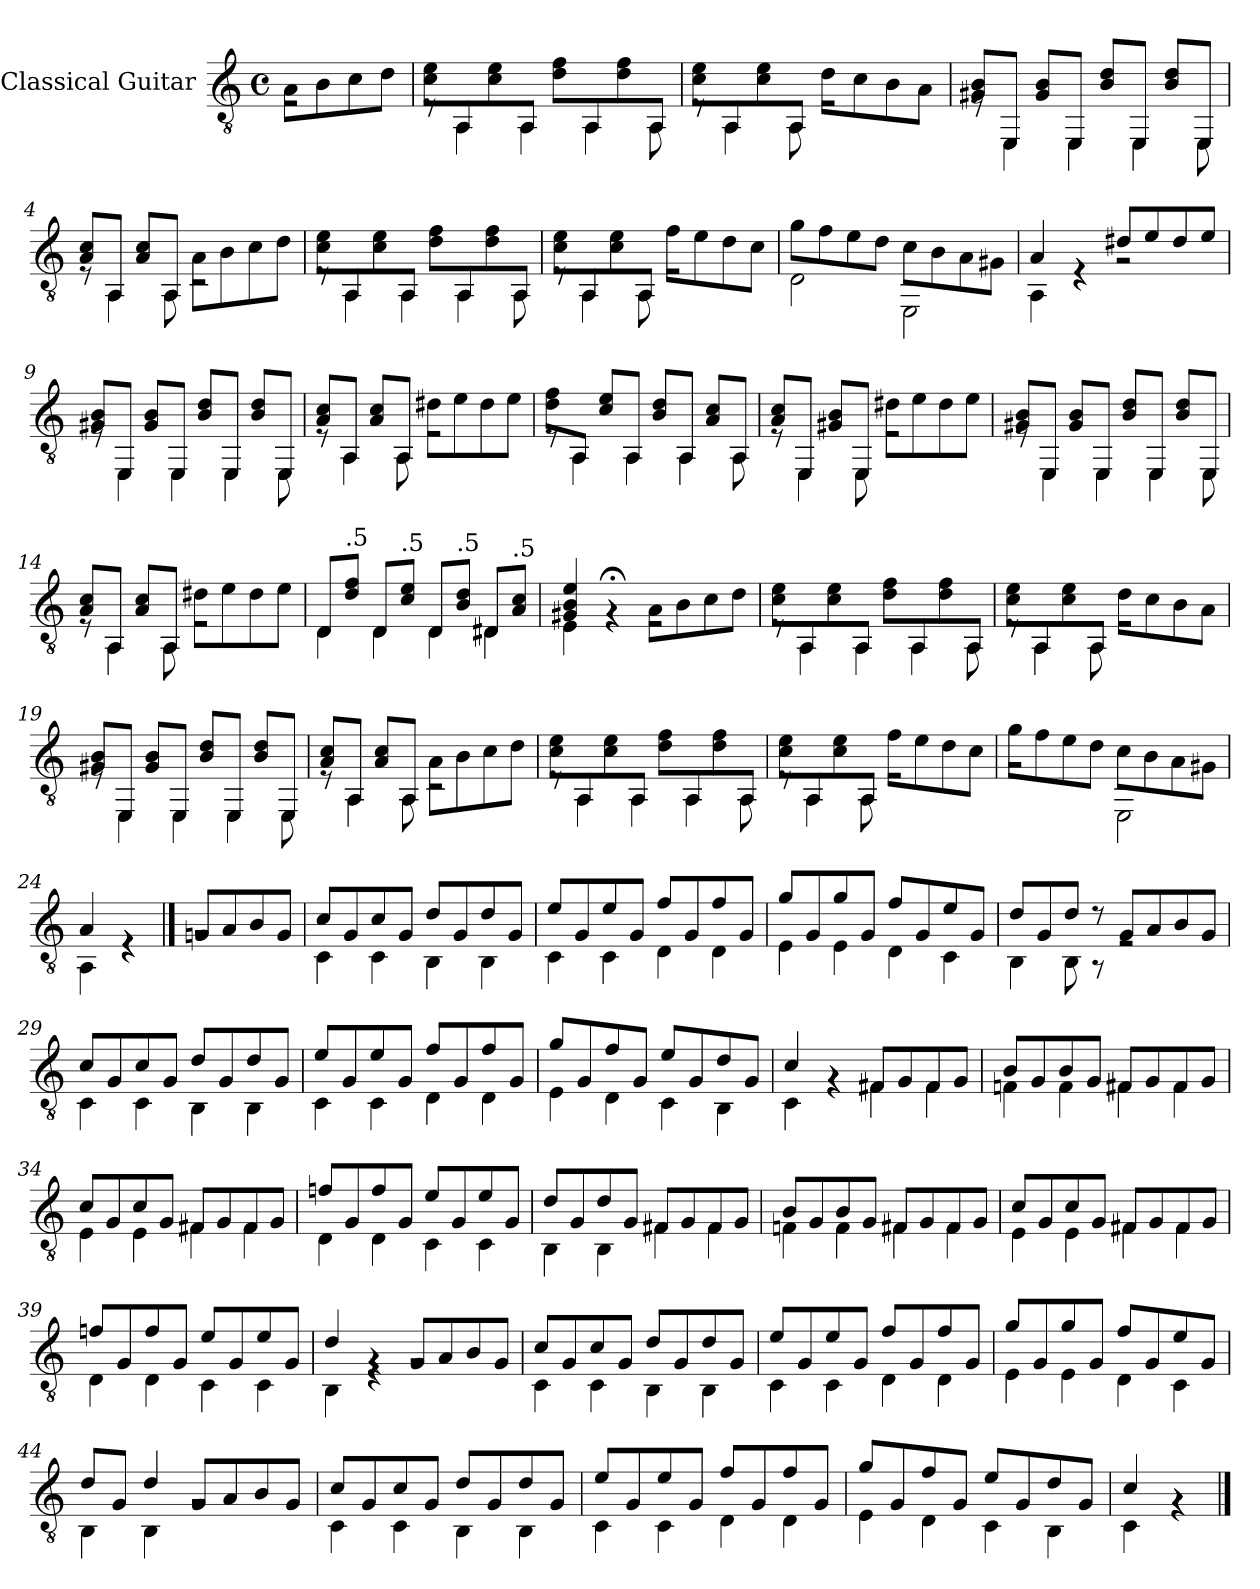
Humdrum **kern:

**kern
*part1
*staff1
*I"Classical Guitar
*I'Ac Gtr
*clefGv2
*k[]
*M4/4
*met(c)
*MM108
=
*^
8A\L	2rE
8B\	.
8c\	.
8d\J	.
=1	=1
8c\ 8e\L	8rE
8AA/	4AA\
8c\ 8e\	.
8AA/J	4AA\
8d\ 8f\L	.
8AA/	4AA\
8d\ 8f\	.
8AA/J	8AA\
=2	=2
8c\ 8e\L	8rE
8AA/	4AA\
8c\ 8e\	.
8AA/J	8AA\
8d\L	2rE
8c\	.
8B\	.
8A\J	.
=3	=3
8G#X/ 8B/L	8rE
8EE/J	4EE\
8G#/ 8B/L	.
8EE/J	4EE\
8B/ 8d/L	.
8EE/J	4EE\
8B/ 8d/L	.
8EE/J	8EE\
!!LO:LB:g=z	!!
=4	=4
8A/ 8c/L	8rE
8AA/J	4AA\
8A/ 8c/L	.
8AA/J	8AA\
8A\L	2rC
8B\	.
8c\	.
8d\J	.
=5	=5
8c\ 8e\L	8rE
8AA/	4AA\
8c\ 8e\	.
8AA/J	4AA\
8d\ 8f\L	.
8AA/	4AA\
8d\ 8f\	.
8AA/J	8AA\
=6	=6
8c\ 8e\L	8rE
8AA/	4AA\
8c\ 8e\	.
8AA/J	8AA\
8f\L	2rE
8e\	.
8d\	.
8c\J	.
=7	=7
8g\L	2D\
8f\	.
8e\	.
8d\J	.
8c\L	2EE\
8B\	.
8A\	.
8G#X\J	.
!!LO:LB:g=z	!!
=8	=8
4A/	4AA\
4rE	4rE
8d#X/L	2rG
8e/	.
8d#/	.
8e/J	.
=9	=9
8G#X/ 8B/L	8rE
8EE/J	4EE\
8G#/ 8B/L	.
8EE/J	4EE\
8B/ 8d/L	.
8EE/J	4EE\
8B/ 8d/L	.
8EE/J	8EE\
=10	=10
8A/ 8c/L	8rE
8AA/J	4AA\
8A/ 8c/L	.
8AA/J	8AA\
8d#X\L	2rE
8e\	.
8d#\	.
8e\J	.
=11	=11
8d\ 8f\L	8rE
8AA/J	4AA\
8c\ 8e\L	.
8AA/J	4AA\
8B\ 8d\L	.
8AA/J	4AA\
8A\ 8c\L	.
8AA/J	8AA\
!!LO:LB:g=z	!!
=12	=12
8A\ 8c\L	8rE
8EE/J	4EE\
8G#X\ 8B\L	.
8EE/J	8EE\
8d#X\L	2rE
8e\	.
8d#\	.
8e\J	.
=13	=13
8G#X/ 8B/L	8rE
8EE/J	4EE\
8G#/ 8B/L	.
8EE/J	4EE\
8B/ 8d/L	.
8EE/J	4EE\
8B/ 8d/L	.
8EE/J	8EE\
=14	=14
8A/ 8c/L	8rE
8AA/J	4AA\
8A/ 8c/L	.
8AA/J	8AA\
8d#X\L	2rE
8e\	.
8d#\	.
8e\J	.
=15	=15
*MM108	*
8D/L	4D\
*MM106	*
!LO:TX:a:t=.5	!
8d/ 8f/J	.
*MM105	*
8D/L	4D\
*MM103	*
!LO:TX:a:t=.5	!
8c/ 8e/J	.
*MM102	*
8D/L	4D\
*MM100	*
!LO:TX:a:t=.5	!
8B/ 8d/J	.
*MM99	*
8D#X/L	4D#\
*MM97	*
!LO:TX:a:t=.5	!
8A/ 8c/J	.
!!LO:LB:g=z	!!
=16	=16
*MM108	*
4G#X/ 4B/ 4e/	4E\
4r;<G	4rG
8A\L	2rE
8B\	.
8c\	.
8d\J	.
=17	=17
8c\ 8e\L	8rE
8AA/	4AA\
8c\ 8e\	.
8AA/J	4AA\
8d\ 8f\L	.
8AA/	4AA\
8d\ 8f\	.
8AA/J	8AA\
=18	=18
8c\ 8e\L	8rE
8AA/	4AA\
8c\ 8e\	.
8AA/J	8AA\
8d\L	2rE
8c\	.
8B\	.
8A\J	.
=19	=19
8G#X/ 8B/L	8rE
8EE/J	4EE\
8G#/ 8B/L	.
8EE/J	4EE\
8B/ 8d/L	.
8EE/J	4EE\
8B/ 8d/L	.
8EE/J	8EE\
!!LO:LB:g=z	!!
=20	=20
8A/ 8c/L	8rE
8AA/J	4AA\
8A/ 8c/L	.
8AA/J	8AA\
8A\L	2rC
8B\	.
8c\	.
8d\J	.
=21	=21
8c\ 8e\L	8rE
8AA/	4AA\
8c\ 8e\	.
8AA/J	4AA\
8d\ 8f\L	.
8AA/	4AA\
8d\ 8f\	.
8AA/J	8AA\
=22	=22
8c\ 8e\L	8rE
8AA/	4AA\
8c\ 8e\	.
8AA/J	8AA\
8f\L	2rE
8e\	.
8d\	.
8c\J	.
=23	=23
8g\L	2rG
8f\	.
8e\	.
8d\J	.
8c\L	2EE\
8B\	.
8A\	.
8G#X\J	.
!!LO:LB:g=z	!!
=24	=24
4A/	4AA\
4rE	4rE
==24X1	==24X1
8Gn/L	2rG
8A/	.
8B/	.
8G/J	.
=25	=25
8c/L	4C\
8G/	.
8c/	4C\
8G/J	.
8d/L	4BB\
8G/	.
8d/	4BB\
8G/J	.
=26	=26
8e/L	4C\
8G/	.
8e/	4C\
8G/J	.
8f/L	4D\
8G/	.
8f/	4D\
8G/J	.
!!LO:PB:g=z	!!
=27	=27
8g/L	4E\
8G/	.
8g/	4E\
8G/J	.
8f/L	4D\
8G/	.
8e/	4C\
8G/J	.
=28	=28
8d/L	4BB\
8G/	.
8d/J	8BB\
8r	8r
8G/L	2rE
8A/	.
8B/	.
8G/J	.
=29	=29
8c/L	4C\
8G/	.
8c/	4C\
8G/J	.
8d/L	4BB\
8G/	.
8d/	4BB\
8G/J	.
=30	=30
8e/L	4C\
8G/	.
8e/	4C\
8G/J	.
8f/L	4D\
8G/	.
8f/	4D\
8G/J	.
!!LO:LB:g=z	!!
=31	=31
8g/L	4E\
8G/	.
8f/	4D\
8G/J	.
8e/L	4C\
8G/	.
8d/	4BB\
8G/J	.
=32	=32
4c/	4C\
4rG	4rG
8F#X/L	4F#\
8G/	.
8F#/	4F#\
8G/J	.
=33	=33
8B/L	4Fn\
8G/	.
8B/	4F\
8G/J	.
8F#X/L	4F#\
8G/	.
8F#/	4F#\
8G/J	.
=34	=34
8c/L	4E\
8G/	.
8c/	4E\
8G/J	.
8F#X/L	4F#\
8G/	.
8F#/	4F#\
8G/J	.
!!LO:LB:g=z	!!
=35	=35
8fn/L	4D\
8G/	.
8f/	4D\
8G/J	.
8e/L	4C\
8G/	.
8e/	4C\
8G/J	.
=36	=36
8d/L	4BB\
8G/	.
8d/	4BB\
8G/J	.
8F#X/L	4F#\
8G/	.
8F#/	4F#\
8G/J	.
=37	=37
8B/L	4Fn\
8G/	.
8B/	4F\
8G/J	.
8F#X/L	4F#\
8G/	.
8F#/	4F#\
8G/J	.
=38	=38
8c/L	4E\
8G/	.
8c/	4E\
8G/J	.
8F#X/L	4F#\
8G/	.
8F#/	4F#\
8G/J	.
!!LO:LB:g=z	!!
=39	=39
8fn/L	4D\
8G/	.
8f/	4D\
8G/J	.
8e/L	4C\
8G/	.
8e/	4C\
8G/J	.
=40	=40
4d/	4BB\
4rG	4rE
8G/L	2rG
8A/	.
8B/	.
8G/J	.
=41	=41
8c/L	4C\
8G/	.
8c/	4C\
8G/J	.
8d/L	4BB\
8G/	.
8d/	4BB\
8G/J	.
=42	=42
8e/L	4C\
8G/	.
8e/	4C\
8G/J	.
8f/L	4D\
8G/	.
8f/	4D\
8G/J	.
!!LO:LB:g=z	!!
=43	=43
8g/L	4E\
8G/	.
8g/	4E\
8G/J	.
8f/L	4D\
8G/	.
8e/	4C\
8G/J	.
=44	=44
8d/L	4BB\
8G/J	.
4d/	4BB\
8G/L	2rG
8A/	.
8B/	.
8G/J	.
=45	=45
8c/L	4C\
8G/	.
8c/	4C\
8G/J	.
8d/L	4BB\
8G/	.
8d/	4BB\
8G/J	.
=46	=46
8e/L	4C\
8G/	.
8e/	4C\
8G/J	.
8f/L	4D\
8G/	.
8f/	4D\
8G/J	.
!!LO:LB:g=z	!!
=47	=47
8g/L	4E\
8G/	.
8f/	4D\
8G/J	.
8e/L	4C\
8G/	.
8d/	4BB\
8G/J	.
=48	=48
4c/	4C\
4rG	4rG
*v	*v
==
*-
